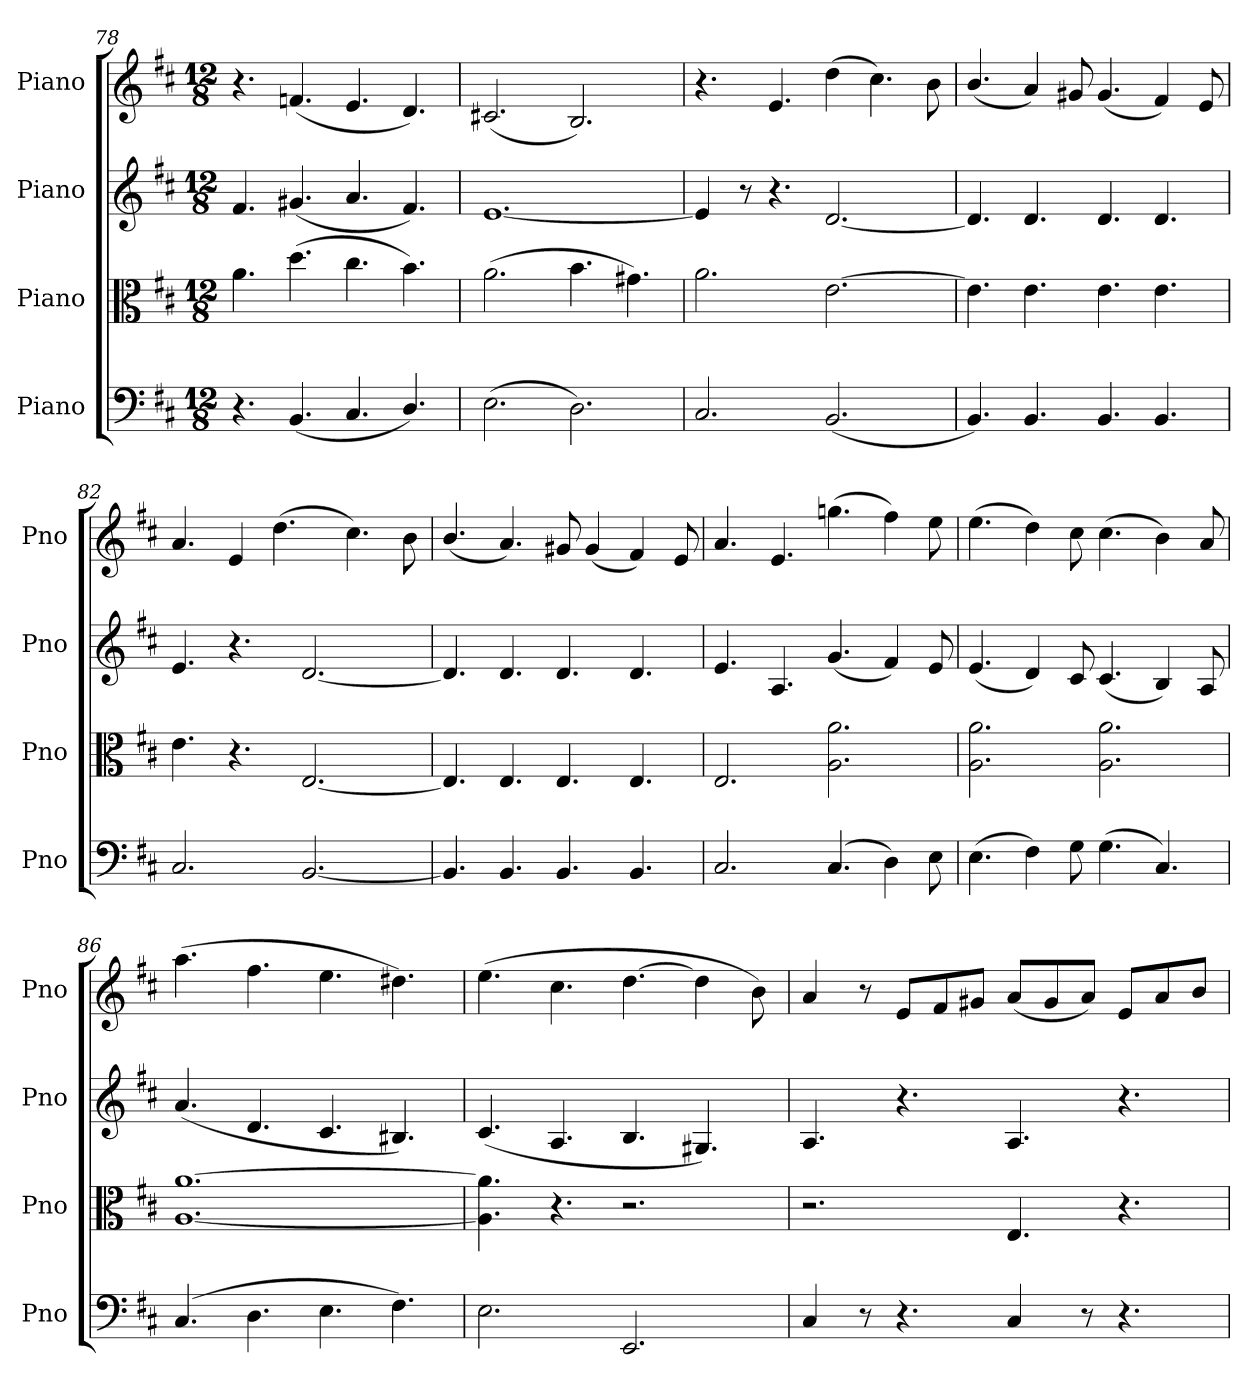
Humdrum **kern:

**kern	**kern	**kern	**kern
*part4	*part3	*part2	*part1
*staff4	*staff3	*staff2	*staff1
*I"Piano	*I"Piano	*I"Piano	*I"Piano
*I'Pno	*I'Pno	*I'Pno	*I'Pno
*clefF4	*clefC3	*clefG2	*clefG2
*k[f#c#]	*k[f#c#]	*k[f#c#]	*k[f#c#]
*M12/8	*M12/8	*M12/8	*M12/8
=78	=78	=78	=78
4.r	4.a\	4.f#/	4.r
(4.BB/	(4.dd\	(4.g#X/	(4.fn/
4.C#/	4.cc#\	4.a/	4.e/
4.D/)	4.b\)	4.f#/)	4.d/)
=79	=79	=79	=79
(2.E\	(2.a\	[1.e	(2.c#X/
2.D\)	4.b\	.	2.B/)
.	4.g#X\)	.	.
=80	=80	=80	=80
2.C#/	2.a\	4e/]	4.r
.	.	8r	.
.	.	4.r	4.e/
(2.BB/	[2.e\	[2.d/	(4dd\
.	.	.	4.cc#\)
.	.	.	8b\
=81	=81	=81	=81
4.BB/)	4.e\]	4.d/]	(4.b/
4.BB/	4.e\	4.d/	4a/)
.	.	.	8g#X/
4.BB/	4.e\	4.d/	(4.g#/
4.BB/	4.e\	4.d/	4f#/)
.	.	.	8e/
=82	=82	=82	=82
2.C#/	4.e\	4.e/	4.a/
.	4.r	4.r	4e/
.	.	.	(4.dd\
[2.BB/	[2.E/	[2.d/	.
.	.	.	4.cc#\)
.	.	.	8b\
=83	=83	=83	=83
4.BB/]	4.E/]	4.d/]	(4.b/
4.BB/	4.E/	4.d/	4.a/)
4.BB/	4.E/	4.d/	8g#X/
.	.	.	(4g#/
4.BB/	4.E/	4.d/	4f#/)
.	.	.	8e/
=84	=84	=84	=84
2.C#/	2.E/	4.e/	4.a/
.	.	4.A/	4.e/
(4.C#/	2.A\ 2.a\	(4.g/	(4.ggn\
4D\)	.	4f#/)	4ff#\)
8E\	.	8e/	8ee\
!!LO:LB:g=z
=85	=85	=85	=85
(4.E\	2.A\ 2.a\	(4.e/	(4.ee\
4F#\)	.	4d/)	4dd\)
8G\	.	8c#/	8cc#\
(4.G\	2.A\ 2.a\	(4.c#/	(4.cc#\
4.C#/)	.	4B/)	4b\)
.	.	8A/	8a/
=86	=86	=86	=86
(4.C#/	[1.A [1.a	(4.a/	(4.aa\
4.D\	.	4.d/	4.ff#\
4.E\	.	4.c#/	4.ee\
4.F#\)	.	4.B#X/)	4.dd#X\)
=87	=87	=87	=87
2.E\	4.A\] 4.a\]	(4.c#/	(4.ee\
.	4.r	4.A/	4.cc#\
2.EE/	2.r	4.B/	[4.dd\
.	.	4.G#X/)	4dd\]
.	.	.	8b\)
=88	=88	=88	=88
4C#/	2.r	4.A/	4a/
8r	.	.	8r
4.r	.	4.r	8e/L
.	.	.	8f#/
.	.	.	8g#X/J
4C#/	4.E/	4.A/	(8a/L
.	.	.	8g#/
8r	.	.	8a/J)
4.r	4.r	4.r	8e/L
.	.	.	8a/
.	.	.	8b/J
=	=	=	=
*-	*-	*-	*-
